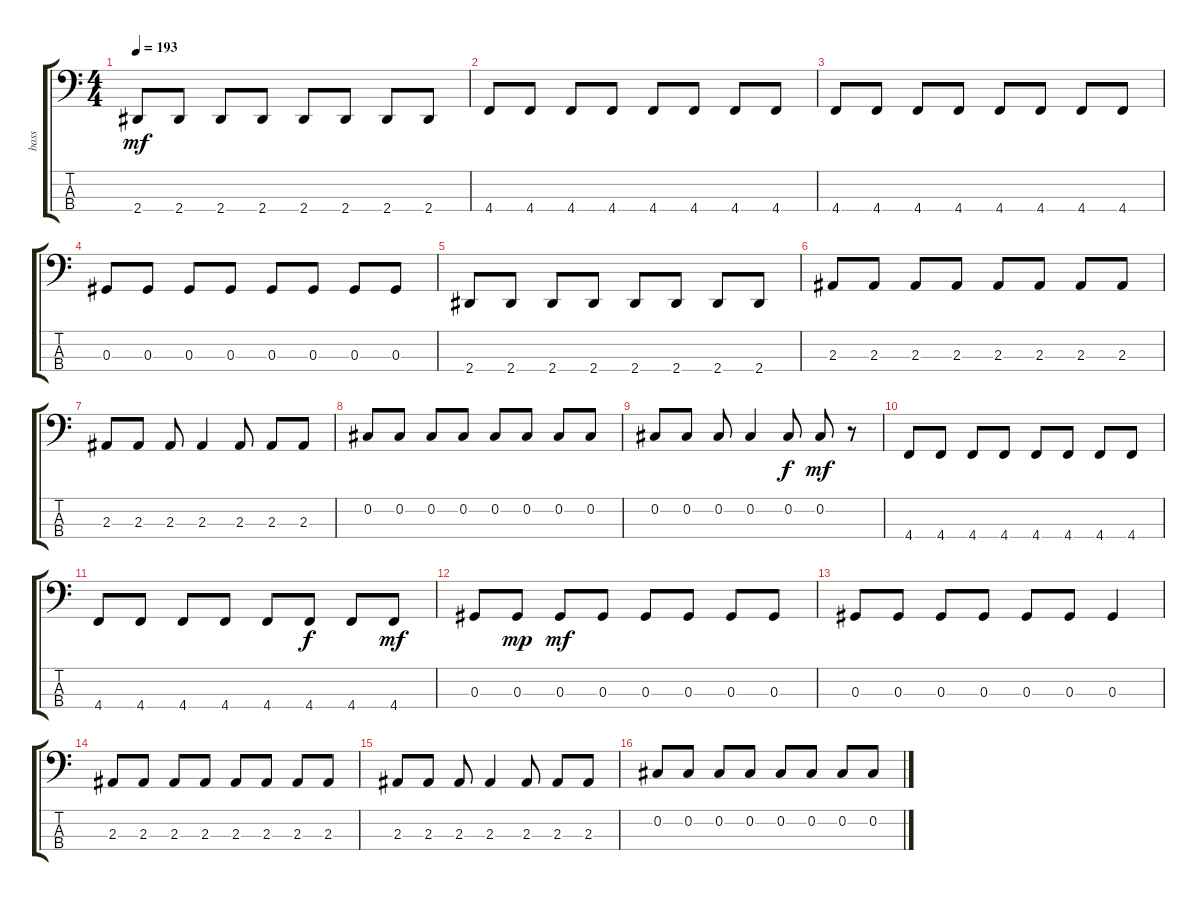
\track ("bass" "bass") {instrument electricbasspick}
\staff {score tabs}
\tuning (Gb2 Db2 Ab1 Db1) {hide}
\ts (4 4)
\tempo 193
\clef f4
\ks c
2.4.8{dy mf} 2.4.8 2.4.8 2.4.8 2.4.8 2.4.8 2.4.8 2.4.8 |
4.4.8 4.4.8 4.4.8 4.4.8 4.4.8 4.4.8 4.4.8 4.4.8 |
4.4.8 4.4.8 4.4.8 4.4.8 4.4.8 4.4.8 4.4.8 4.4.8 |
0.3.8 0.3.8 0.3.8 0.3.8 0.3.8 0.3.8 0.3.8 0.3.8 |
2.4.8 2.4.8 2.4.8 2.4.8 2.4.8 2.4.8 2.4.8 2.4.8 |
2.3.8 2.3.8 2.3.8 2.3.8 2.3.8 2.3.8 2.3.8 2.3.8 |
2.3.8 2.3.8 2.3.8 2.3.4 2.3.8 2.3.8 2.3.8 |
0.2.8 0.2.8 0.2.8 0.2.8 0.2.8 0.2.8 0.2.8 0.2.8 |
0.2.8 0.2.8 0.2.8 0.2.4 0.2.8{dy f} 0.2.8{dy mf} r.8 |
4.4.8 4.4.8 4.4.8 4.4.8 4.4.8 4.4.8 4.4.8 4.4.8 |
4.4.8 4.4.8 4.4.8 4.4.8 4.4.8 4.4.8{dy f} 4.4.8 4.4.8{dy mf} |
0.3.8 0.3.8{dy mp} 0.3.8{dy mf} 0.3.8 0.3.8 0.3.8 0.3.8 0.3.8 |
0.3.8 0.3.8 0.3.8 0.3.8 0.3.8 0.3.8 0.3.4 |
2.3.8 2.3.8 2.3.8 2.3.8 2.3.8 2.3.8 2.3.8 2.3.8 |
2.3.8 2.3.8 2.3.8 2.3.4 2.3.8 2.3.8 2.3.8 |
0.2.8 0.2.8 0.2.8 0.2.8 0.2.8 0.2.8 0.2.8 0.2.8
